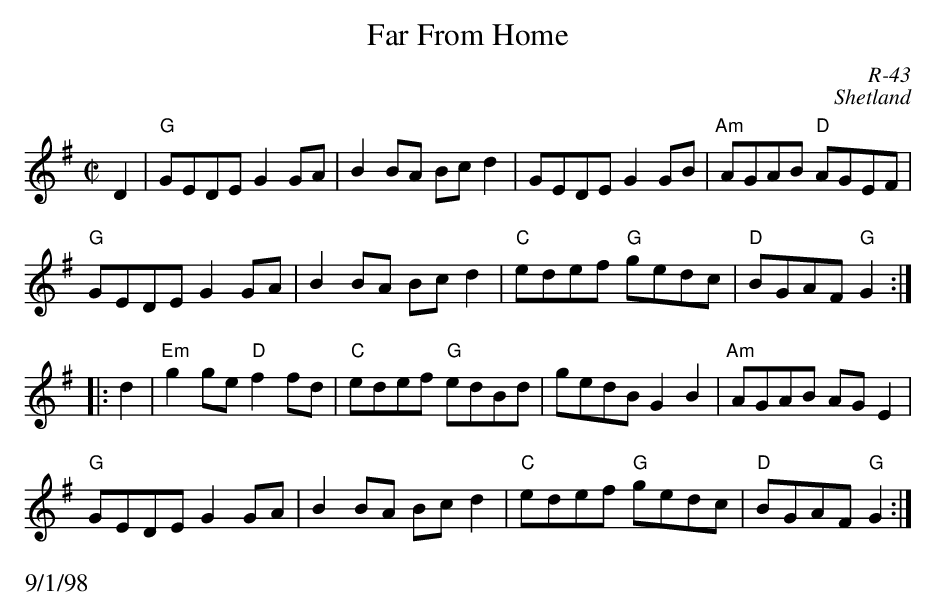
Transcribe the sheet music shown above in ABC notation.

X:1
T: Far From Home
C: R-43
C: Shetland
M: C|
K: G
D2| "G"GEDE G2GA| B2BA Bcd2|    GEDE    G2GB| "Am"AGAB "D"AGEF|
    "G"GEDE G2GA| B2BA Bcd2| "C"edef "G"gedc| "D"BGAF "G"G2 :|
|:\
d2| "Em"g2ge "D"f2fd| "C"edef "G"edBd| gedB G2B2| "Am"AGAB AG E2|
     "G"GEDE G2 GA| B2BA Bcd2| "C"edef "G"gedc| "D"BGAF "G"G2 :|
